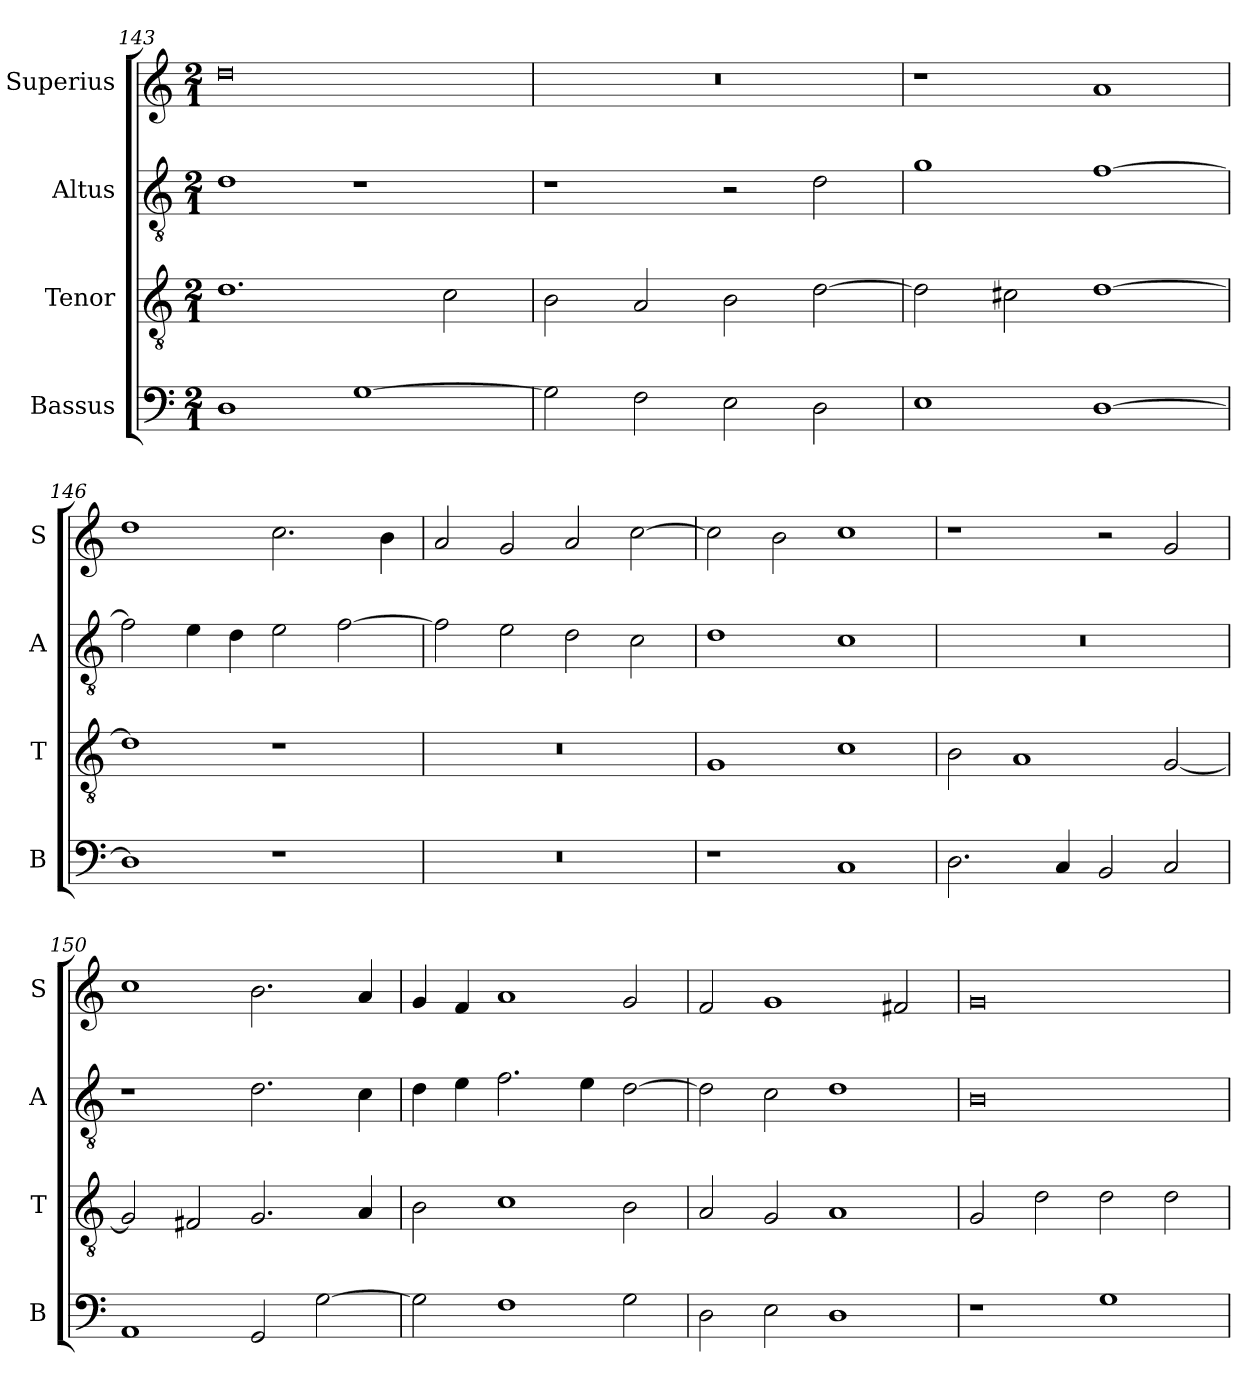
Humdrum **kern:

**kern	**kern	**kern	**kern
*part4	*part3	*part2	*part1
*staff4	*staff3	*staff2	*staff1
*I"Bassus	*I"Tenor	*I"Altus	*I"Superius
*I'B	*I'T	*I'A	*I'S
*clefF4	*clefGv2	*clefGv2	*clefG2
*k[]	*k[]	*k[]	*k[]
*C:	*C:	*C:	*C:
*M2/1	*M2/1	*M2/1	*M2/1
=143	=143	=143	=143
1D	1.d	1d	0dd
[1G	.	1r	.
.	2c	.	.
=144	=144	=144	=144
2G]	2B	1r	0r
2F	2A	.	.
2E	2B	2r	.
2D	[2d	2d	.
=145	=145	=145	=145
1E	2d]	1g	1r
.	2c#X	.	.
[1D	[1d	[1f	1a
=146	=146	=146	=146
1D]	1d]	2f]	1dd
.	.	4e	.
.	.	4d	.
1r	1r	2e	2.cc
.	.	[2f	.
.	.	.	4b
=147	=147	=147	=147
0r	0r	2f]	2a
.	.	2e	2g
.	.	2d	2a
.	.	2c	[2cc
=148	=148	=148	=148
1r	1G	1d	2cc]
.	.	.	2b
1C	1c	1c	1cc
=149	=149	=149	=149
2.D	2B	0r	1r
.	1A	.	.
4C	.	.	.
2BB	.	.	2r
2C	[2G	.	2g
=150	=150	=150	=150
1AA	2G]	1r	1cc
.	2F#X	.	.
2GG	2.G	2.d	2.b
[2G	.	.	.
.	4A	4c	4a
=151	=151	=151	=151
2G]	2B	4d	4g
.	.	4e	4f
1F	1c	2.f	1a
.	.	4e	.
2G	2B	[2d	2g
=152	=152	=152	=152
2D	2A	2d]	2f
2E	2G	2c	1g
1D	1A	1d	.
.	.	.	2f#X
=153	=153	=153	=153
1r	2G	0B	0g
.	2d	.	.
1G	2d	.	.
.	2d	.	.
=	=	=	=
*-	*-	*-	*-
